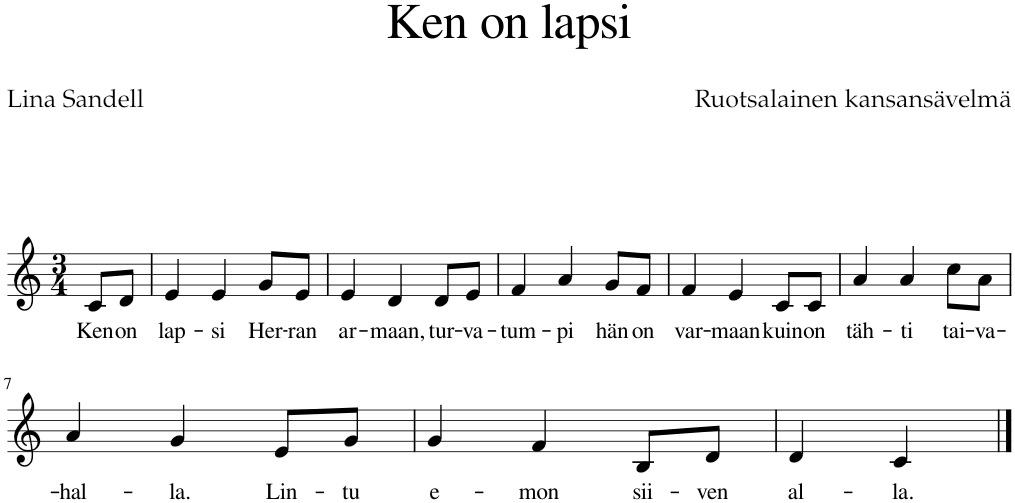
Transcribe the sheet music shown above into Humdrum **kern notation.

**kern	**text
*part1	*part1
*staff1	*staff1
*I"Staff	*
*clefG2	*
*k[]	*
*M3/4	*
=1	=1
!	!LO:LY:b
8c/L	Ken
!	!LO:LY:b
8d/J	on
=2	=2
!	!LO:LY:b
4e/	lap-
!	!LO:LY:b
4e/	-si
!	!LO:LY:b
8g/L	Her-
!	!LO:LY:b
8e/J	-ran
=3	=3
!	!LO:LY:b
4e/	ar-
!	!LO:LY:b
4d/	-maan,
!	!LO:LY:b
8d/L	tur-
!	!LO:LY:b
8e/J	-va-
=4	=4
!	!LO:LY:b
4f/	-tum-
!	!LO:LY:b
4a/	-pi
!	!LO:LY:b
8g/L	hän
!	!LO:LY:b
8f/J	on
=5	=5
!	!LO:LY:b
4f/	var-
!	!LO:LY:b
4e/	-maan
!	!LO:LY:b
8c/L	kuin
!	!LO:LY:b
8c/J	on
=6	=6
!	!LO:LY:b
4a/	täh-
!	!LO:LY:b
4a/	-ti
!	!LO:LY:b
8cc\L	tai-
!	!LO:LY:b
8a\J	-va-
!!LO:LB:g=z
=7	=7
!	!LO:LY:b
4a/	-hal-
!	!LO:LY:b
4g/	-la.
!	!LO:LY:b
8e/L	Lin-
!	!LO:LY:b
8g/J	-tu
=8	=8
!	!LO:LY:b
4g/	e-
!	!LO:LY:b
4f/	-mon
!	!LO:LY:b
8B/L	sii-
!	!LO:LY:b
8d/J	-ven
=9	=9
!	!LO:LY:b
4d/	al-
!	!LO:LY:b
4c/	-la.
==	==
*-	*-
